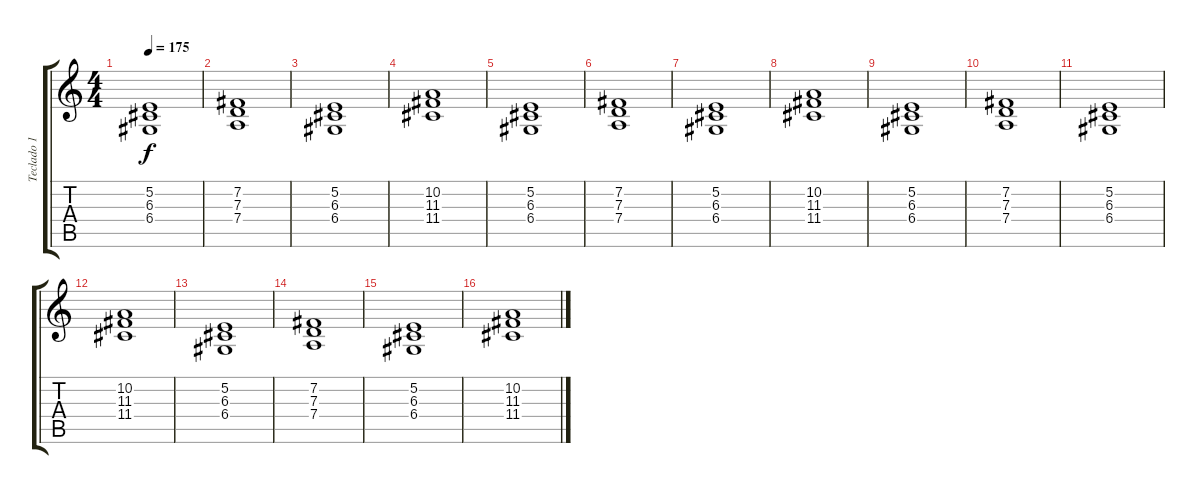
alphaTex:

\track ("Teclado 1" "Teclado 1") {instrument brightacousticpiano}
\staff {score tabs}
\tuning (E4 B3 G3 D3 A2 E2) {hide}
\ts (4 4)
\tempo 175
\clef g2
\ks c
(5.2 6.3 6.4).1{dy f} |
(7.2 7.3 7.4).1 |
(5.2 6.3 6.4).1 |
(10.2 11.3 11.4).1{volume 11 instrument synthstrings1} |
(5.2 6.3 6.4).1 |
(7.2 7.3 7.4).1 |
(5.2 6.3 6.4).1 |
(10.2 11.3 11.4).1{volume 11 instrument synthstrings1} |
(5.2 6.3 6.4).1 |
(7.2 7.3 7.4).1 |
(5.2 6.3 6.4).1 |
(10.2 11.3 11.4).1{volume 11 instrument synthstrings1} |
(5.2 6.3 6.4).1 |
(7.2 7.3 7.4).1 |
(5.2 6.3 6.4).1 |
(10.2 11.3 11.4).1{volume 11 instrument synthstrings1}
